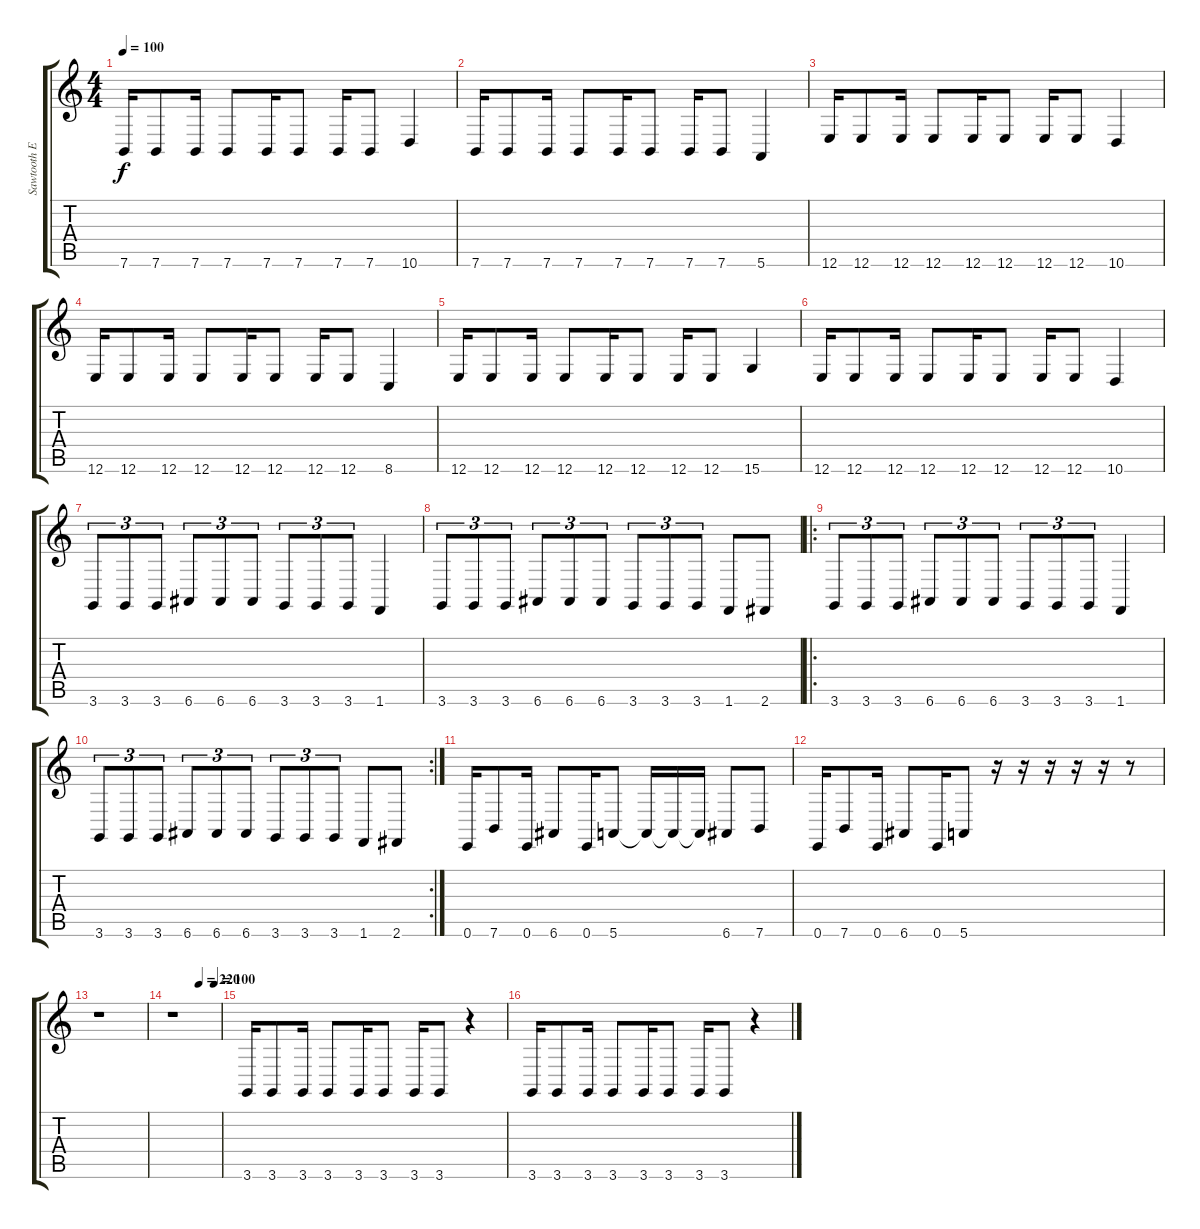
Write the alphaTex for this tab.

\track ("Sawtooth Effect" "Sawtooth E") {instrument lead2sawtooth}
\staff {score tabs}
\tuning (E4 B3 G3 D3 A2 E2) {hide}
\ts (4 4)
\tempo 100
\clef g2
\ks c
7.6.16{dy f} 7.6.8 7.6.16 7.6.8 7.6.16 7.6.8 7.6.16 7.6.8 10.6.4 |
7.6.16 7.6.8 7.6.16 7.6.8 7.6.16 7.6.8 7.6.16 7.6.8 5.6.4 |
12.6.16 12.6.8 12.6.16 12.6.8 12.6.16 12.6.8 12.6.16 12.6.8 10.6.4 |
12.6.16 12.6.8 12.6.16 12.6.8 12.6.16 12.6.8 12.6.16 12.6.8 8.6.4 |
12.6.16 12.6.8 12.6.16 12.6.8 12.6.16 12.6.8 12.6.16 12.6.8 15.6.4 |
12.6.16 12.6.8 12.6.16 12.6.8 12.6.16 12.6.8 12.6.16 12.6.8 10.6.4 |
3.6.8{tu (3 2)} 3.6.8{tu (3 2)} 3.6.8{tu (3 2)} 6.6.8{tu (3 2)} 6.6.8{tu (3 2)} 6.6.8{tu (3 2)} 3.6.8{tu (3 2)} 3.6.8{tu (3 2)} 3.6.8{tu (3 2)} 1.6.4 |
3.6.8{tu (3 2)} 3.6.8{tu (3 2)} 3.6.8{tu (3 2)} 6.6.8{tu (3 2)} 6.6.8{tu (3 2)} 6.6.8{tu (3 2)} 3.6.8{tu (3 2)} 3.6.8{tu (3 2)} 3.6.8{tu (3 2)} 1.6.8 2.6.8 |
\ro
3.6.8{tu (3 2)} 3.6.8{tu (3 2)} 3.6.8{tu (3 2)} 6.6.8{tu (3 2)} 6.6.8{tu (3 2)} 6.6.8{tu (3 2)} 3.6.8{tu (3 2)} 3.6.8{tu (3 2)} 3.6.8{tu (3 2)} 1.6.4 |
\rc 2
3.6.8{tu (3 2)} 3.6.8{tu (3 2)} 3.6.8{tu (3 2)} 6.6.8{tu (3 2)} 6.6.8{tu (3 2)} 6.6.8{tu (3 2)} 3.6.8{tu (3 2)} 3.6.8{tu (3 2)} 3.6.8{tu (3 2)} 1.6.8 2.6.8 |
0.6.16 7.6.8 0.6.16 6.6.8 0.6.16 5.6.8 5.6{t}.16 5.6{t}.16 5.6{t}.16 6.6.8 7.6.8 |
0.6.16 7.6.8 0.6.16 6.6.8 0.6.16 5.6.8 r.16 r.16 r.16 r.16 r.16 r.8 |
r.1 |
\tempo (220 0.5625)
\tempo (100 0.875)
r.1 |
3.6.16 3.6.8 3.6.16 3.6.8 3.6.16 3.6.8 3.6.16 3.6.8 r.4 |
3.6.16 3.6.8 3.6.16 3.6.8 3.6.16 3.6.8 3.6.16 3.6.8 r.4
